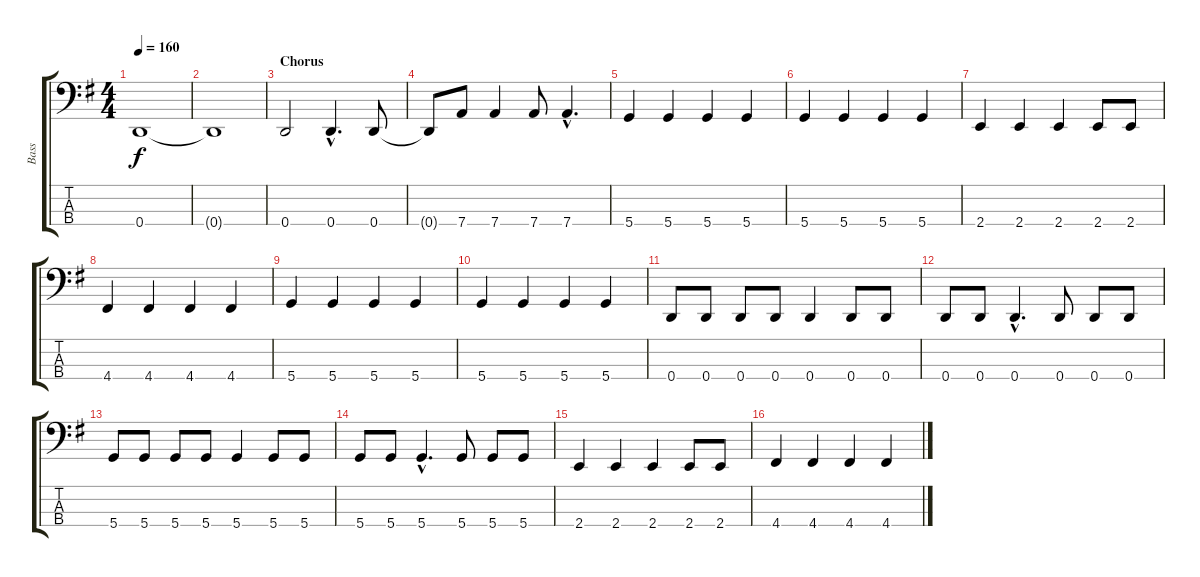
\track ("Bass" "Bass") {instrument electricbasspick}
\staff {score tabs}
\tuning (G2 D2 A1 D1) {hide}
\ts (4 4)
\tempo 160
\clef f4
\ks g
0.4.1{dy f} |
0.4{t}.1 |
\section ("" "Chorus")
0.4.2 0.4{hac}.4{d} 0.4.8 |
0.4{t}.8 7.4.8 7.4.4 7.4.8 7.4{hac}.4{d} |
5.4.4 5.4.4 5.4.4 5.4.4 |
5.4.4 5.4.4 5.4.4 5.4.4 |
2.4.4 2.4.4 2.4.4 2.4.8 2.4.8 |
4.4.4 4.4.4 4.4.4 4.4.4 |
5.4.4 5.4.4 5.4.4 5.4.4 |
5.4.4 5.4.4 5.4.4 5.4.4 |
0.4.8 0.4.8 0.4.8 0.4.8 0.4.4 0.4.8 0.4.8 |
0.4.8 0.4.8 0.4{hac}.4{d} 0.4.8 0.4.8 0.4.8 |
5.4.8 5.4.8 5.4.8 5.4.8 5.4.4 5.4.8 5.4.8 |
5.4.8 5.4.8 5.4{hac}.4{d} 5.4.8 5.4.8 5.4.8 |
2.4.4 2.4.4 2.4.4 2.4.8 2.4.8 |
4.4.4 4.4.4 4.4.4 4.4.4
